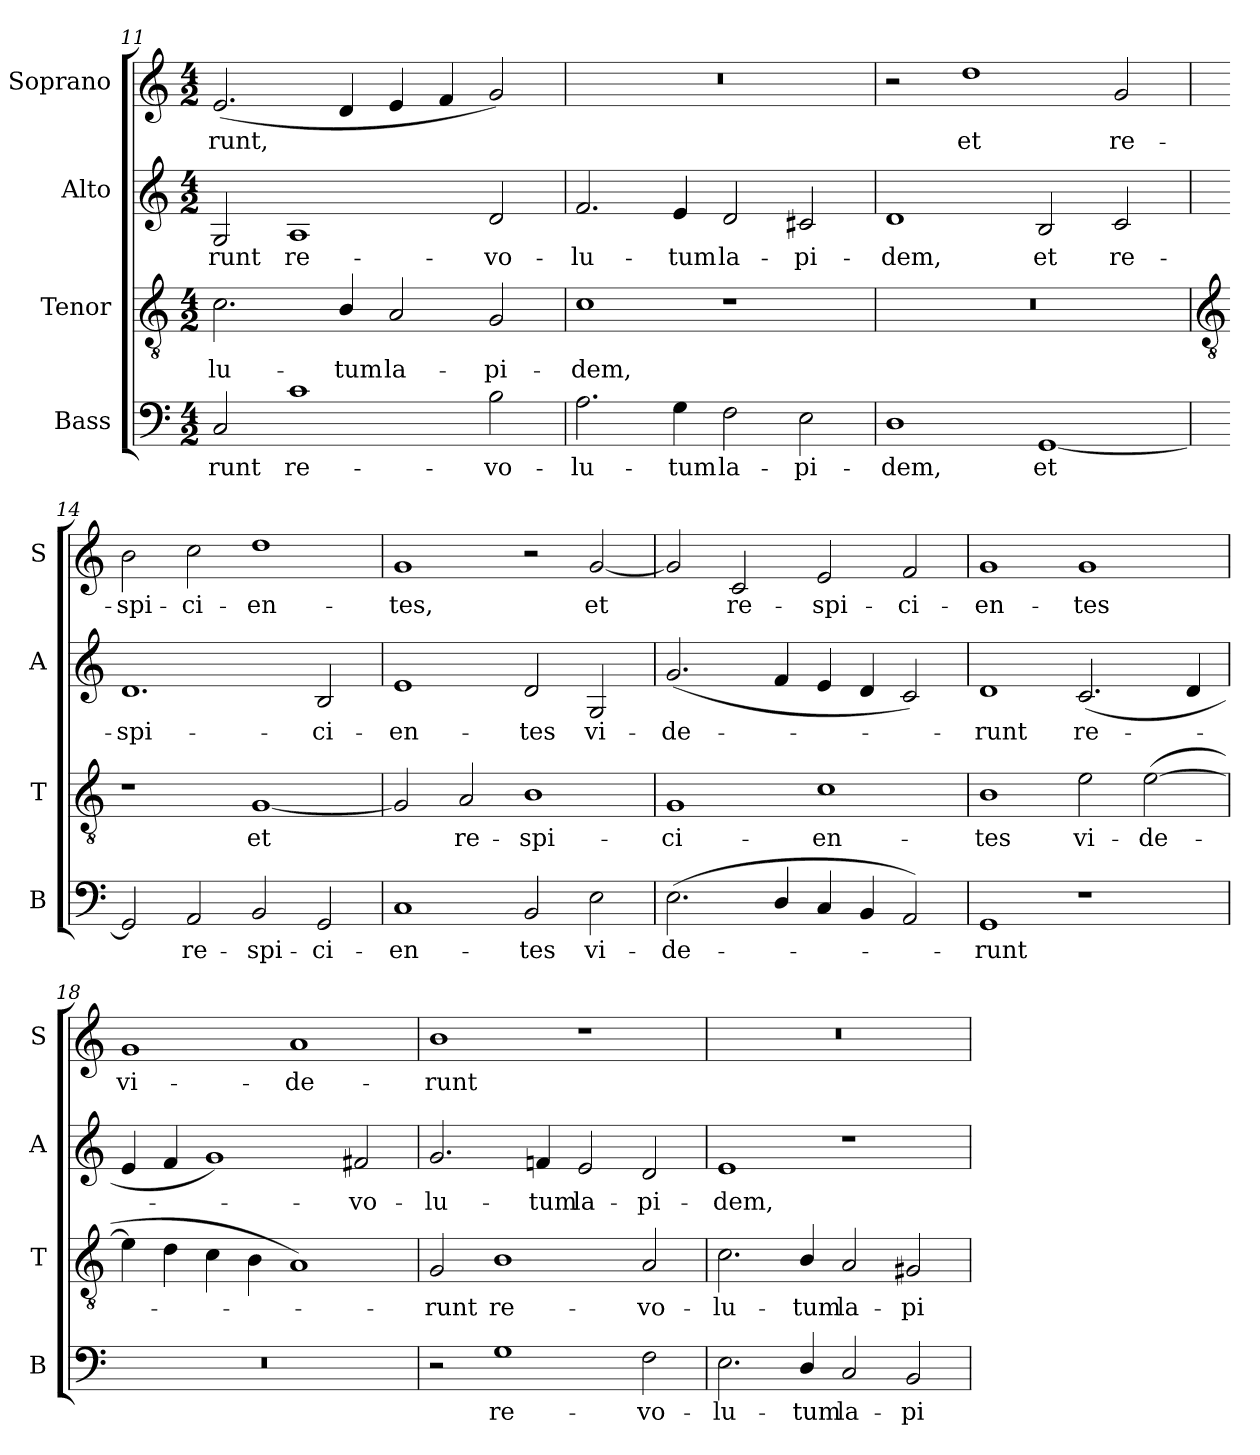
**kern	**text	**kern	**text	**kern	**text	**kern	**text
*part4	*part4	*part3	*part3	*part2	*part2	*part1	*part1
*staff4	*staff4	*staff3	*staff3	*staff2	*staff2	*staff1	*staff1
*I"Bass	*	*I"Tenor	*	*I"Alto	*	*I"Soprano	*
*I'B	*	*I'T	*	*I'A	*	*I'S	*
*clefF4	*	*clefGv2	*	*clefG2	*	*clefG2	*
*k[]	*	*k[]	*	*k[]	*	*k[]	*
*C:	*	*C:	*	*C:	*	*C:	*
*M4/2	*	*M4/2	*	*M4/2	*	*M4/2	*
=11	=11	=11	=11	=11	=11	=11	=11
!	!LO:LY:b	!	!LO:LY:b	!	!LO:LY:b	!	!LO:LY:b
2C	runt	2.c	-lu-	2G	runt	(<2.e	-runt,
!	!LO:LY:b	!	!	!	!LO:LY:b	!	!
1c	re-	.	.	1A	re-	.	.
!	!	!	!LO:LY:b	!	!	!	!
.	.	4B/	-tum	.	.	4d	.
!	!	!	!LO:LY:b	!	!	!	!
.	.	2A	la-	.	.	4e	.
.	.	.	.	.	.	4f	.
!	!LO:LY:b	!	!LO:LY:b	!	!LO:LY:b	!	!
2B	-vo-	2G	-pi-	2d	-vo-	2g)	.
=12	=12	=12	=12	=12	=12	=12	=12
!	!LO:LY:b	!	!LO:LY:b	!	!LO:LY:b	!	!
2.A	-lu-	1c	-dem,	2.f	-lu-	0r	.
!	!LO:LY:b	!	!	!	!LO:LY:b	!	!
4G	-tum	.	.	4e	-tum	.	.
!	!LO:LY:b	!	!	!	!LO:LY:b	!	!
2F	la-	1r	.	2d	la-	.	.
!	!LO:LY:b	!	!	!	!LO:LY:b	!	!
2E	-pi-	.	.	2c#X	-pi-	.	.
=13	=13	=13	=13	=13	=13	=13	=13
!	!LO:LY:b	!	!	!	!LO:LY:b	!	!
1D	-dem,	0r	.	1d	-dem,	2r	.
!	!	!	!	!	!	!	!LO:LY:b
.	.	.	.	.	.	1dd	et
!	!LO:LY:b	!	!	!	!LO:LY:b	!	!
[1GG	et	.	.	2B	et	.	.
!	!	!	!	!	!LO:LY:b	!	!LO:LY:b
.	.	.	.	2c	re-	2g	re-
!!LO:LB:g=z
=14	=14	=14	=14	=14	=14	=14	=14
*	*	*clefGv2	*	*	*	*	*
!	!	!	!	!	!LO:LY:b	!	!LO:LY:b
2GG]	.	1r	.	1.d	-spi-	2b	-spi-
!	!LO:LY:b	!	!	!	!	!	!LO:LY:b
2AA	re-	.	.	.	.	2cc	-ci-
!	!LO:LY:b	!	!LO:LY:b	!	!	!	!LO:LY:b
2BB	-spi-	[1G	et	.	.	1dd	-en-
!	!LO:LY:b	!	!	!	!LO:LY:b	!	!
2GG	-ci-	.	.	2B	-ci-	.	.
=15	=15	=15	=15	=15	=15	=15	=15
!	!LO:LY:b	!	!	!	!LO:LY:b	!	!LO:LY:b
1C	-en-	2G]	.	1e	-en-	1g	-tes,
!	!	!	!LO:LY:b	!	!	!	!
.	.	2A	re-	.	.	.	.
!	!LO:LY:b	!	!LO:LY:b	!	!LO:LY:b	!	!
2BB	-tes	1B	-spi-	2d	-tes	2r	.
!	!LO:LY:b	!	!	!	!LO:LY:b	!	!LO:LY:b
2E	vi-	.	.	2G	vi-	[2g	et
=16	=16	=16	=16	=16	=16	=16	=16
!	!LO:LY:b	!	!LO:LY:b	!	!LO:LY:b	!	!
(<2.E	-de-	1G	-ci-	(<2.g	-de-	2g]	.
!	!	!	!	!	!	!	!LO:LY:b
.	.	.	.	.	.	2c	re-
4D/	.	.	.	4f	.	.	.
!	!	!	!LO:LY:b	!	!	!	!LO:LY:b
4C	.	1c	-en-	4e	.	2e	-spi-
4BB	.	.	.	4d	.	.	.
!	!	!	!	!	!	!	!LO:LY:b
2AA)	.	.	.	2c)	.	2f	-ci-
=17	=17	=17	=17	=17	=17	=17	=17
!	!LO:LY:b	!	!LO:LY:b	!	!LO:LY:b	!	!LO:LY:b
1GG	runt	1B	-tes	1d	runt	1g	-en-
!	!	!	!LO:LY:b	!	!LO:LY:b	!	!LO:LY:b
1r	.	2e	vi-	(<2.c	re-	1g	-tes
!	!	!	!LO:LY:b	!	!	!	!
.	.	(>[2e	-de-	.	.	.	.
.	.	.	.	4d	.	.	.
=18	=18	=18	=18	=18	=18	=18	=18
!	!	!	!	!	!	!	!LO:LY:b
0r	.	4e]	.	4e	.	1g	vi-
.	.	4d	.	4f	.	.	.
.	.	4c	.	1g)	.	.	.
.	.	4B	.	.	.	.	.
!	!	!	!	!	!	!	!LO:LY:b
.	.	1A)	.	.	.	1a	-de-
!	!	!	!	!	!LO:LY:b	!	!
.	.	.	.	2f#X	vo-	.	.
=19	=19	=19	=19	=19	=19	=19	=19
!	!	!	!LO:LY:b	!	!LO:LY:b	!	!LO:LY:b
2r	.	2G	runt	2.g	-lu-	1b	-runt
!	!LO:LY:b	!	!LO:LY:b	!	!	!	!
1G	re-	1B	re-	.	.	.	.
!	!	!	!	!	!LO:LY:b	!	!
.	.	.	.	4fn	-tum	.	.
!	!	!	!	!	!LO:LY:b	!	!
.	.	.	.	2e	la-	1r	.
!	!LO:LY:b	!	!LO:LY:b	!	!LO:LY:b	!	!
2F	-vo-	2A	-vo-	2d	-pi-	.	.
=20	=20	=20	=20	=20	=20	=20	=20
!	!LO:LY:b	!	!LO:LY:b	!	!LO:LY:b	!	!
2.E	-lu-	2.c	-lu-	1e	-dem,	0r	.
!	!LO:LY:b	!	!LO:LY:b	!	!	!	!
4D/	-tum	4B/	-tum	.	.	.	.
!	!LO:LY:b	!	!LO:LY:b	!	!	!	!
2C	la-	2A	la-	1r	.	.	.
!	!LO:LY:b	!	!LO:LY:b	!	!	!	!
2BB	-pi-	2G#X	-pi-	.	.	.	.
=	=	=	=	=	=	=	=
*-	*-	*-	*-	*-	*-	*-	*-
